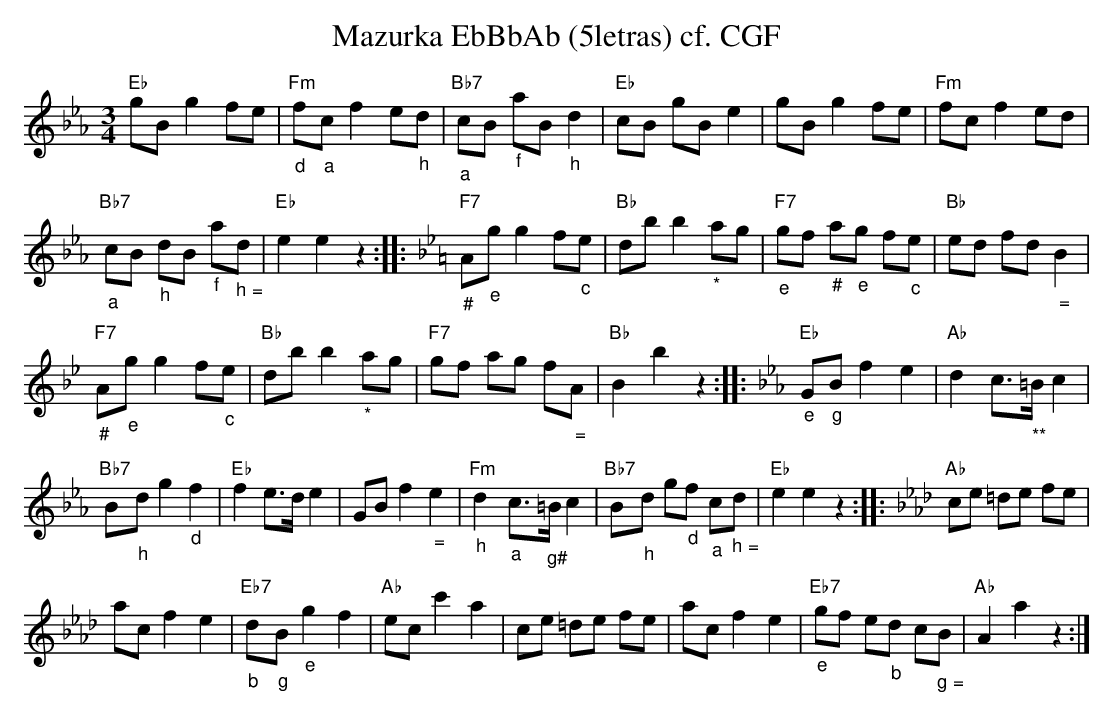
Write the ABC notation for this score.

X:1
T:Mazurka EbBbAb (5letras) cf. CGF
M:3/4
L:1/8
K:Ebmaj%%MIDI gchordon
"Eb"gBg2fe | "Fm""_d"f"_a"cf2e"_h"d | "Bb7""_a"cB "_f"aB"_h"d2 | "Eb"cB gBe2 | gBg2fe | "Fm"fcf2ed |
"Bb7""_a"cB "_h"dB "_f"a"_ h ="d | "Eb"e2e2z2 :: [K:Bbmaj] "F7""_#"A"_e"gg2f"_c"e | "Bb"dbb2"_*"ag | "F7""_e"gf "_#"a"_e"g f"_c"e | "Bb"ed fd"_ ="B2 |
"F7""_#"A"_e"gg2f"_c"e | "Bb"dbb2"_*"ag | "F7"gf ag f"_ ="A | "Bb"B2b2z2 :: [K:Ebmaj] "Eb""_e"G"_g"Bf2e2 | "Ab"d2c>"_ **"=Bc2 |
"Bb7"B"_h"dg2"_d"f2 | "Eb"f2e>de2 | GBf2"_ ="e2 | "Fm""_h"d2"_a"c>"_g#"=Bc2 | "Bb7"B"_h"d g"_d"f "_a"c"_ h ="d | "Eb"e2e2z2 :: [K:Abmaj] "Ab"ce =de fe |
acf2e2 | "Eb7""_b"d"_g"B"_e"g2f2 | "Ab"ecc'2a2 | ce =de fe | acf2e2 | "Eb7""_e"gf e"_b"d c"_ g ="B | "Ab"A2a2z2 :|
